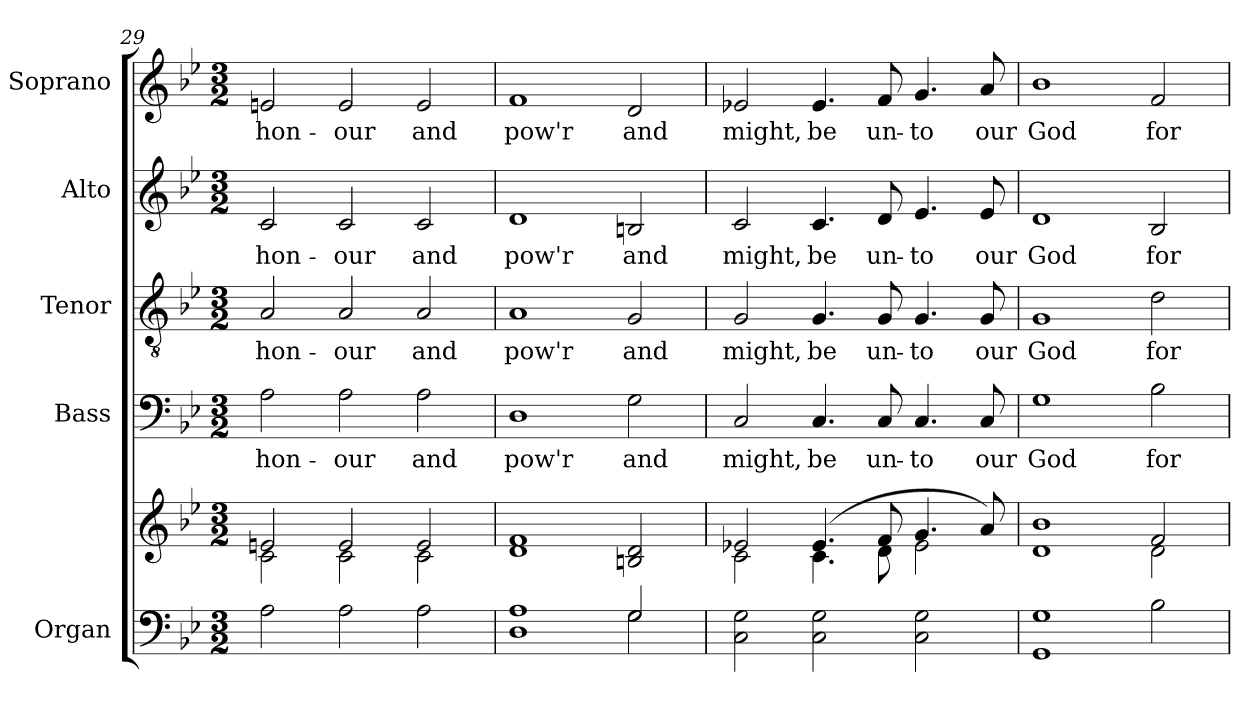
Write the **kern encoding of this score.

**kern	**kern	**kern	**text	**kern	**text	**kern	**text	**kern	**text
*part5	*part5	*part4	*part4	*part3	*part3	*part2	*part2	*part1	*part1
*staff6	*staff5	*staff4	*staff4	*staff3	*staff3	*staff2	*staff2	*staff1	*staff1
*I"Organ	*	*I"Bass	*	*I"Tenor	*	*I"Alto	*	*I"Soprano	*
*I'Org.	*	*I'B.	*	*I'T.	*	*I'A.	*	*I'S.	*
*clefF4	*clefG2	*clefF4	*	*clefGv2	*	*clefG2	*	*clefG2	*
*	*	*	*	*ITrd7c12	*	*	*	*	*
*k[b-e-]	*k[b-e-]	*k[b-e-]	*	*k[b-e-]	*	*k[b-e-]	*	*k[b-e-]	*
*B-:	*B-:	*B-:	*	*B-:	*	*B-:	*	*B-:	*
*M3/2	*M3/2	*M3/2	*	*M3/2	*	*M3/2	*	*M3/2	*
=29	=29	=29	=29	=29	=29	=29	=29	=29	=29
*	*^	*	*	*	*	*	*	*	*
!	!	!	!	!LO:LY:b:color=#000000	!	!	!	!	!	!
!	!	!	!	!	!	!LO:LY:b:color=#000000	!	!	!	!
!	!	!	!	!	!	!	!	!LO:LY:b:color=#000000	!	!
!	!	!	!	!	!	!	!	!	!	!LO:LY:b:color=#000000
2Ai\	2eni/	2ci\	2Ai\	hon-	2AAi/	hon-	2ci/	hon-	2eni/	hon-
!	!	!	!	!LO:LY:b:color=#000000	!	!	!	!	!	!
!	!	!	!	!	!	!LO:LY:b:color=#000000	!	!	!	!
!	!	!	!	!	!	!	!	!LO:LY:b:color=#000000	!	!
!	!	!	!	!	!	!	!	!	!	!LO:LY:b:color=#000000
2Ai\	2ei/	2ci\	2Ai\	-our	2AAi/	-our	2ci/	-our	2ei/	-our
!	!	!	!	!LO:LY:b:color=#000000	!	!	!	!	!	!
!	!	!	!	!	!	!LO:LY:b:color=#000000	!	!	!	!
!	!	!	!	!	!	!	!	!LO:LY:b:color=#000000	!	!
!	!	!	!	!	!	!	!	!	!	!LO:LY:b:color=#000000
2Ai\	2ei/	2ci\	2Ai\	and	2AAi/	and	2ci/	and	2ei/	and
*	*v	*v	*	*	*	*	*	*	*	*
=30	=30	=30	=30	=30	=30	=30	=30	=30	=30
*^	*	*	*	*	*	*	*	*	*
*	*	*^	*	*	*	*	*	*	*	*
!	!	!	!	!	!LO:LY:b:color=#000000	!	!	!	!	!	!
*	*	*v	*v	*	*	*	*	*	*	*	*
*	*	*^	*	*	*	*	*	*	*	*
!	!	!	!	!	!	!	!LO:LY:b:color=#000000	!	!	!	!
*	*	*v	*v	*	*	*	*	*	*	*	*
*	*	*^	*	*	*	*	*	*	*	*
!	!	!	!	!	!	!	!	!	!LO:LY:b:color=#000000	!	!
*	*	*v	*v	*	*	*	*	*	*	*	*
*	*	*^	*	*	*	*	*	*	*	*
!	!	!	!	!	!	!	!	!	!	!	!LO:LY:b:color=#000000
*	*	*v	*v	*	*	*	*	*	*	*	*
1ryy	1Di 1Ai	1di 1fi	1Di	pow'r	1AAi	pow'r	1di	pow'r	1fi	pow'r
!	!	!	!	!LO:LY:b:color=#000000	!	!	!	!	!	!
!	!	!	!	!	!	!LO:LY:b:color=#000000	!	!	!	!
!	!	!	!	!	!	!	!	!LO:LY:b:color=#000000	!	!
!	!	!	!	!	!	!	!	!	!	!LO:LY:b:color=#000000
2Gi/	2Gi\	2Bni/ 2di	2Gi\	and	2GGi/	and	2Bni/	and	2di/	and
*v	*v	*	*	*	*	*	*	*	*	*
=31	=31	=31	=31	=31	=31	=31	=31	=31	=31
*	*^	*	*	*	*	*	*	*	*
*^	*	*	*	*	*	*	*	*	*	*
!	!	!	!	!	!LO:LY:b:color=#000000	!	!	!	!	!	!
*v	*v	*	*	*	*	*	*	*	*	*	*
*^	*	*	*	*	*	*	*	*	*	*
!	!	!	!	!	!	!	!LO:LY:b:color=#000000	!	!	!	!
*v	*v	*	*	*	*	*	*	*	*	*	*
*^	*	*	*	*	*	*	*	*	*	*
!	!	!	!	!	!	!	!	!	!LO:LY:b:color=#000000	!	!
*v	*v	*	*	*	*	*	*	*	*	*	*
*^	*	*	*	*	*	*	*	*	*	*
!	!	!	!	!	!	!	!	!	!	!	!LO:LY:b:color=#000000
*v	*v	*	*	*	*	*	*	*	*	*	*
2Ci\ 2Gi	2e-Xi/	2ci\	2Ci/	might,	2GGi/	might,	2ci/	might,	2e-Xi/	might,
!	!	!	!	!LO:LY:b:color=#000000	!	!	!	!	!	!
!	!	!	!	!	!	!LO:LY:b:color=#000000	!	!	!	!
!	!	!	!	!	!	!	!	!LO:LY:b:color=#000000	!	!
!	!	!	!	!	!	!	!	!	!	!LO:LY:b:color=#000000
2Ci\ 2Gi	(4.e-i/	4.ci\	4.Ci/	be	4.GGi/	be	4.ci/	be	4.e-i/	be
!	!	!	!	!LO:LY:b:color=#000000	!	!	!	!	!	!
!	!	!	!	!	!	!LO:LY:b:color=#000000	!	!	!	!
!	!	!	!	!	!	!	!	!LO:LY:b:color=#000000	!	!
!	!	!	!	!	!	!	!	!	!	!LO:LY:b:color=#000000
.	8fi/	8di\	8Ci/	un-	8GGi/	un-	8di/	un-	8fi/	un-
!	!	!	!	!LO:LY:b:color=#000000	!	!	!	!	!	!
!	!	!	!	!	!	!LO:LY:b:color=#000000	!	!	!	!
!	!	!	!	!	!	!	!	!LO:LY:b:color=#000000	!	!
!	!	!	!	!	!	!	!	!	!	!LO:LY:b:color=#000000
2Ci\ 2Gi	4.gi/	2e-i\	4.Ci/	-to	4.GGi/	-to	4.e-i/	-to	4.gi/	-to
!	!	!	!	!LO:LY:b:color=#000000	!	!	!	!	!	!
!	!	!	!	!	!	!LO:LY:b:color=#000000	!	!	!	!
!	!	!	!	!	!	!	!	!LO:LY:b:color=#000000	!	!
!	!	!	!	!	!	!	!	!	!	!LO:LY:b:color=#000000
.	8ai/)	.	8Ci/	our	8GGi/	our	8e-i/	our	8ai/	our
!!LO:LB:g=z
=32	=32	=32	=32	=32	=32	=32	=32	=32	=32	=32
!	!	!	!	!LO:LY:b:color=#000000	!	!	!	!	!	!
!	!	!	!	!	!	!LO:LY:b:color=#000000	!	!	!	!
!	!	!	!	!	!	!	!	!LO:LY:b:color=#000000	!	!
!	!	!	!	!	!	!	!	!	!	!LO:LY:b:color=#000000
1GGi 1Gi	1di 1b-i	1ryy	1Gi	God	1GGi	God	1di	God	1b-i	God
!	!	!	!	!LO:LY:b:color=#000000	!	!	!	!	!	!
!	!	!	!	!	!	!LO:LY:b:color=#000000	!	!	!	!
!	!	!	!	!	!	!	!	!LO:LY:b:color=#000000	!	!
!	!	!	!	!	!	!	!	!	!	!LO:LY:b:color=#000000
2B-i\	2fi/	2di\	2B-i\	for	2Di\	for	2B-i/	for	2fi/	for
*	*v	*v	*	*	*	*	*	*	*	*
=	=	=	=	=	=	=	=	=	=
*-	*-	*-	*-	*-	*-	*-	*-	*-	*-
